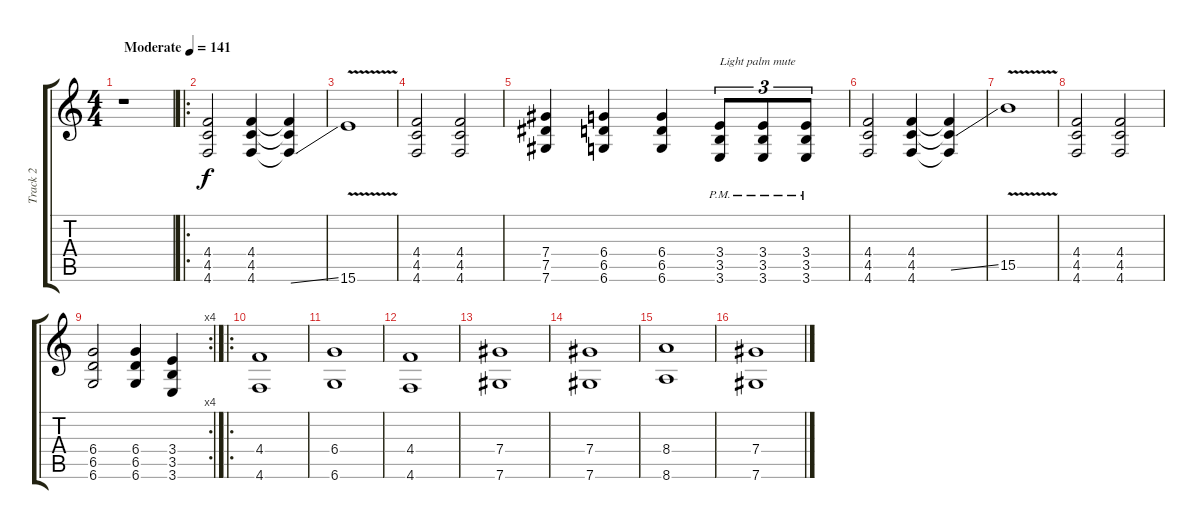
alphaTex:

\track ("Track 2" "Track 2") {instrument distortionguitar}
\staff {score tabs}
\tuning (Eb4 Bb3 Gb3 Db3 Ab2 Db2) {hide}
\ts (4 4)
\tempo (141 "Moderate")
\clef g2
\ks c
r.1{dy f instrument distortionguitar} |
\ro
(4.4 4.5 4.6).2 (4.4 4.5 4.6).4 (4.4{t} 4.5{t} 4.6{ss t}).4 |
15.6{v}.1 |
(4.4 4.5 4.6).2 (4.4 4.5 4.6).2 |
(7.4 7.5 7.6).4 (6.4 6.5 6.6).4 (6.4 6.5 6.6).4 (3.4 3.5 3.6{pm}).8{tu (3 2) txt "Light palm mute"} (3.4 3.5 3.6{pm}).8{tu (3 2)} (3.4 3.5 3.6{pm}).8{tu (3 2)} |
(4.4 4.5 4.6).2 (4.4 4.5 4.6).4 (4.4{t} 4.5{ss t} 4.6{t}).4 |
15.5{v}.1 |
(4.4 4.5 4.6).2 (4.4 4.5 4.6).2 |
\rc 4
(6.4 6.5 6.6).2 (6.4 6.5 6.6).4 (3.4 3.5 3.6).4 |
\ro
(4.4 4.6).1 |
(6.4 6.6).1 |
(4.4 4.6).1 |
(7.4 7.6).1 |
(7.4 7.6).1 |
(8.4 8.6).1 |
(7.4 7.6).1
